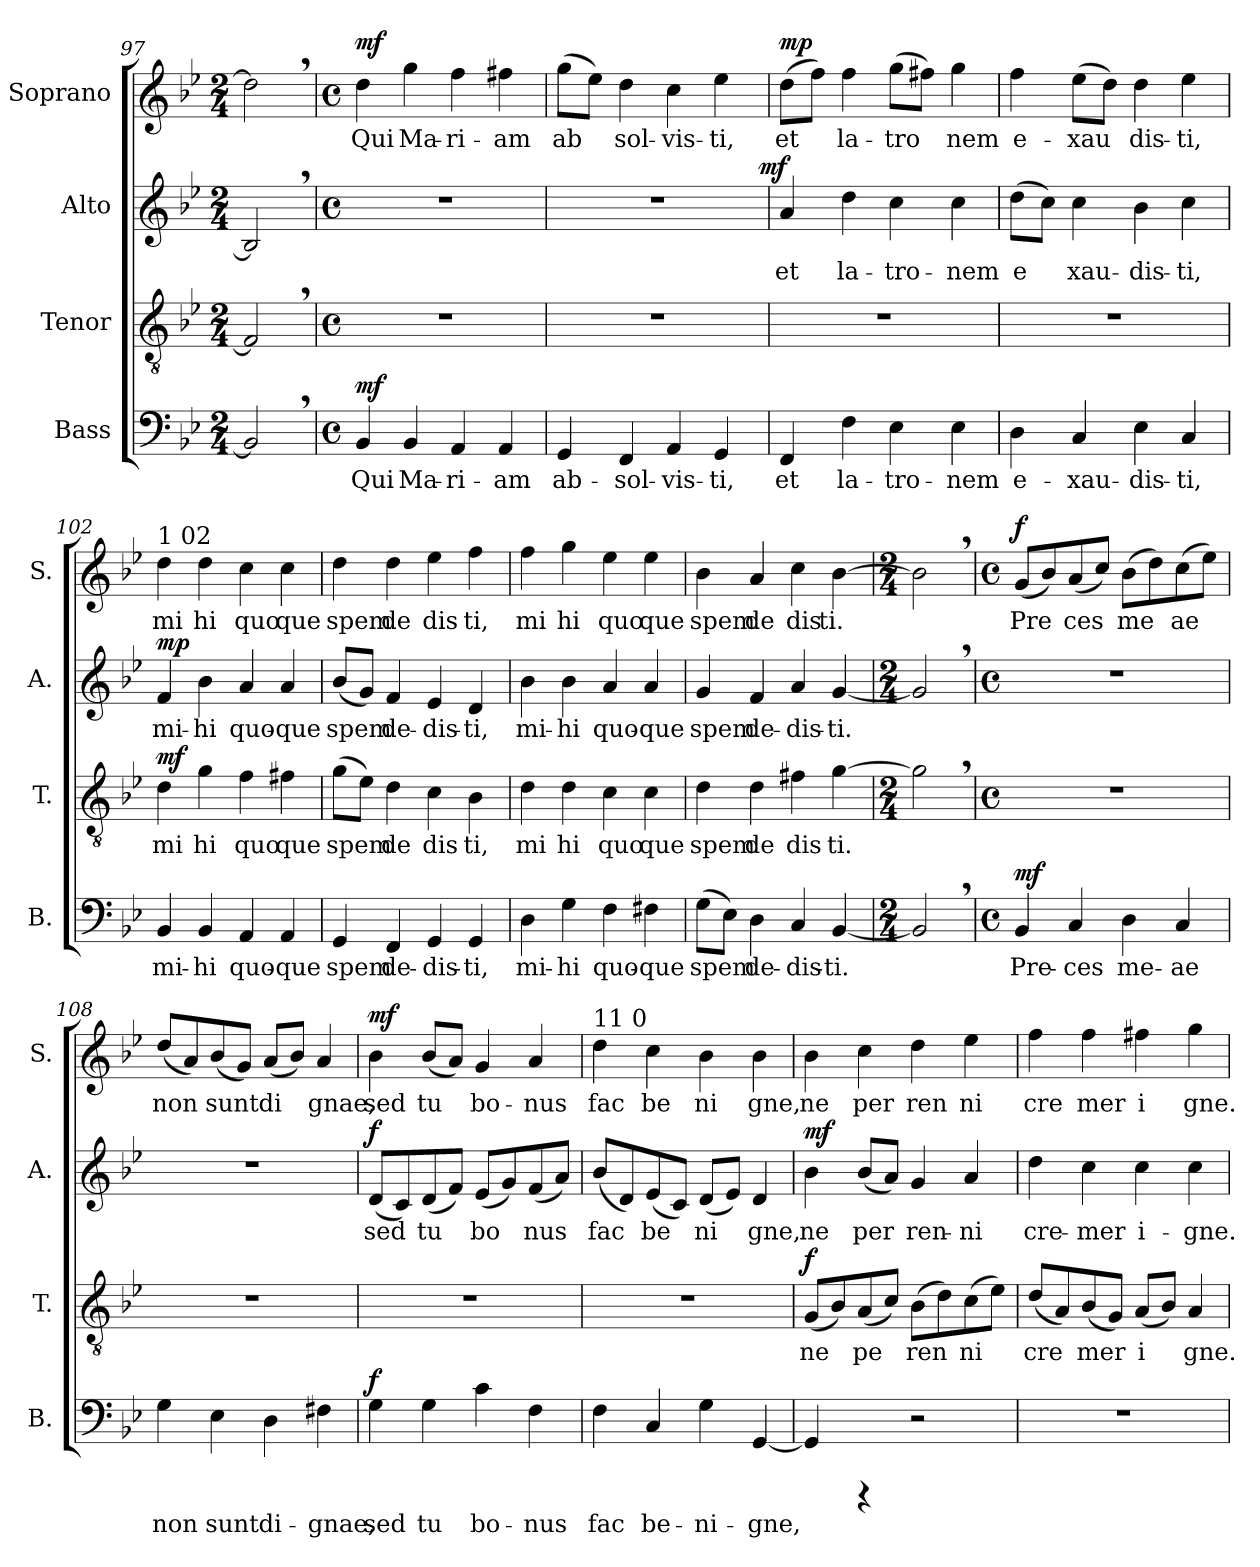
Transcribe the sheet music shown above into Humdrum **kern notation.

**kern	**text	**dynam	**kern	**text	**dynam	**kern	**text	**dynam	**kern	**text	**dynam
*part4	*part4	*part4	*part3	*part3	*part3	*part2	*part2	*part2	*part1	*part1	*part1
*staff4	*staff4	*staff4	*staff3	*staff3	*staff3	*staff2	*staff2	*staff2	*staff1	*staff1	*staff1
*I"Bass	*	*	*I"Tenor	*	*	*I"Alto	*	*	*I"Soprano	*	*
*I'B.	*	*	*I'T.	*	*	*I'A.	*	*	*I'S.	*	*
*clefF4	*	*	*clefGv2	*	*	*clefG2	*	*	*clefG2	*	*
*k[b-e-]	*	*	*k[b-e-]	*	*	*k[b-e-]	*	*	*k[b-e-]	*	*
*B-:	*	*	*B-:	*	*	*B-:	*	*	*B-:	*	*
*M2/4	*	*	*M2/4	*	*	*M2/4	*	*	*M2/4	*	*
=97	=97	=97	=97	=97	=97	=97	=97	=97	=97	=97	=97
!	!LO:LY:b:cj	!	!	!LO:LY:b:cj	!	!	!LO:LY:b:cj	!	!	!LO:LY:b:cj	!
2BB-,>/]	.	.	2F,>/]	.	.	2B-,>/]	.	.	2dd,>\]	.	.
!!LO:PB:g=z
=98	=98	=98	=98	=98	=98	=98	=98	=98	=98	=98	=98
*M4/4	*	*	*M4/4	*	*	*M4/4	*	*	*M4/4	*	*
*met(c)	*	*	*met(c)	*	*	*met(c)	*	*	*met(c)	*	*
!	!LO:LY:b:cj	!LO:DY:a	!	!	!	!	!	!	!	!LO:LY:b:cj	!LO:DY:a
4BB-/	Qui	mf	1r	.	.	1r	.	.	4dd\	Qui	mf
!	!LO:LY:b:cj	!	!	!	!	!	!	!	!	!LO:LY:b:cj	!
4BB-/	Ma-	.	.	.	.	.	.	.	4gg\	Ma-	.
!	!LO:LY:b:cj	!	!	!	!	!	!	!	!	!LO:LY:b:cj	!
4AA/	-ri-	.	.	.	.	.	.	.	4ff\	-ri-	.
!	!LO:LY:b:cj	!	!	!	!	!	!	!	!	!LO:LY:b:cj	!
4AA/	-am	.	.	.	.	.	.	.	4ff#X\	-am	.
=99	=99	=99	=99	=99	=99	=99	=99	=99	=99	=99	=99
!	!LO:LY:b:cj	!	!	!	!	!	!	!	!	!LO:LY:b:cj	!
*	*	*	*	*	*	*^	*	*	*	*	*
4GG/	ab-	.	1r	.	.	1r	2ryy	.	.	(>8gg\L	ab-	.
!	!	!	!	!	!	!	!	!	!	!	!LO:LY:b:cj	!
.	.	.	.	.	.	.	.	.	.	8ee-\J)	--	.
!	!LO:LY:b:cj	!	!	!	!	!	!	!	!	!	!LO:LY:b:cj	!
4FF/	-sol-	.	.	.	.	.	.	.	.	4dd\	-sol-	.
!	!LO:LY:b:cj	!	!	!	!	!	!	!	!	!	!LO:LY:b:cj	!
4AA/	-vis-	.	.	.	.	.	4ryy	.	.	4cc\	-vis-	.
!	!LO:LY:b:cj	!	!	!	!	!	!	!	!	!	!LO:LY:b:cj	!
4GG/	-ti,	.	.	.	.	.	8...ryy	.	.	4ee-\	-ti,	.
!	!	!	!	!	!	!	!	!	!LO:DY:a	!	!	!
.	.	.	.	.	.	.	64ryy	.	mf	.	.	.
=100	=100	=100	=100	=100	=100	=100	=100	=100	=100	=100	=100	=100
!	!LO:LY:b:cj	!	!	!	!	!	!	!LO:LY:b:cj	!	!	!LO:LY:b:cj	!LO:DY:a
*	*	*	*	*	*	*v	*v	*	*	*	*	*
4FF/	et	.	1r	.	.	4a/	et	.	(>8dd\L	et	mp
!	!	!	!	!	!	!	!	!	!	!LO:LY:b:cj	!
.	.	.	.	.	.	.	.	.	8ff\J)	.	.
!	!LO:LY:b:cj	!	!	!	!	!	!LO:LY:b:cj	!	!	!LO:LY:b:cj	!
4F\	la-	.	.	.	.	4dd\	la-	.	4ff\	la-	.
!	!LO:LY:b:cj	!	!	!	!	!	!LO:LY:b:cj	!	!	!LO:LY:b:cj	!
4E-\	-tro-	.	.	.	.	4cc\	-tro-	.	(>8gg\L	-tro-	.
!	!	!	!	!	!	!	!	!	!	!LO:LY:b:cj	!
.	.	.	.	.	.	.	.	.	8ff#X\J)	--	.
!	!LO:LY:b:cj	!	!	!	!	!	!LO:LY:b:cj	!	!	!LO:LY:b:cj	!
4E-\	-nem	.	.	.	.	4cc\	-nem	.	4gg\	-nem	.
=101	=101	=101	=101	=101	=101	=101	=101	=101	=101	=101	=101
!	!LO:LY:b:cj	!	!	!	!	!	!LO:LY:b:cj	!	!	!LO:LY:b:cj	!
4D\	e-	.	1r	.	.	(>8dd\L	e-	.	4ff\	e-	.
!	!	!	!	!	!	!	!LO:LY:b:cj	!	!	!	!
.	.	.	.	.	.	8cc\J)	--	.	.	.	.
!	!LO:LY:b:cj	!	!	!	!	!	!LO:LY:b:cj	!	!	!LO:LY:b:cj	!
4C/	-xau-	.	.	.	.	4cc\	-xau-	.	(>8ee-\L	-xau-	.
!	!	!	!	!	!	!	!	!	!	!LO:LY:b:cj	!
.	.	.	.	.	.	.	.	.	8dd\J)	--	.
!	!LO:LY:b:cj	!	!	!	!	!	!LO:LY:b:cj	!	!	!LO:LY:b:cj	!
4E-\	-dis-	.	.	.	.	4b-\	-dis-	.	4dd\	-dis-	.
!	!LO:LY:b:cj	!	!	!	!	!	!LO:LY:b:cj	!	!	!LO:LY:b:cj	!
4C/	-ti,	.	.	.	.	4cc\	-ti,	.	4ee-\	-ti,	.
!!LO:PB:g=z
=102	=102	=102	=102	=102	=102	=102	=102	=102	=102	=102	=102
!	!	!	!	!	!	!	!	!	!LO:TX:a:t=1 02	!	!
!	!LO:LY:b:cj	!	!	!LO:LY:b:cj	!LO:DY:a	!	!LO:LY:b:cj	!LO:DY:a	!	!LO:LY:b:cj	!
4BB-/	mi-	.	4d\	mi	mf	4f/	mi-	mp	4dd\	mi	.
!	!LO:LY:b:cj	!	!	!LO:LY:b:cj	!	!	!LO:LY:b:cj	!	!	!LO:LY:b:cj	!
4BB-/	-hi	.	4g\	hi	.	4b-\	-hi	.	4dd\	hi	.
!	!LO:LY:b:cj	!	!	!LO:LY:b:cj	!	!	!LO:LY:b:cj	!	!	!LO:LY:b:cj	!
4AA/	quo-	.	4f\	quo	.	4a/	quo-	.	4cc\	quo	.
!	!LO:LY:b:cj	!	!	!LO:LY:b:cj	!	!	!LO:LY:b:cj	!	!	!LO:LY:b:cj	!
4AA/	-que	.	4f#X\	que	.	4a/	-que	.	4cc\	que	.
=103	=103	=103	=103	=103	=103	=103	=103	=103	=103	=103	=103
!	!LO:LY:b:cj	!	!	!LO:LY:b:cj	!	!	!LO:LY:b:cj	!	!	!LO:LY:b:cj	!
4GG/	spem	.	(>8g\L	spem	.	(>8b-/L	spem	.	4dd\	spem	.
!	!	!	!	!LO:LY:b:cj	!	!	!LO:LY:b:cj	!	!	!	!
.	.	.	8e-\J)	.	.	8g/J)	.	.	.	.	.
!	!LO:LY:b:cj	!	!	!LO:LY:b:cj	!	!	!LO:LY:b:cj	!	!	!LO:LY:b:cj	!
4FF/	de-	.	4d\	de	.	4f/	de-	.	4dd\	de	.
!	!LO:LY:b:cj	!	!	!LO:LY:b:cj	!	!	!LO:LY:b:cj	!	!	!LO:LY:b:cj	!
4GG/	-dis-	.	4c\	dis	.	4e-/	-dis-	.	4ee-\	dis	.
!	!LO:LY:b:cj	!	!	!LO:LY:b:cj	!	!	!LO:LY:b:cj	!	!	!LO:LY:b:cj	!
4GG/	-ti,	.	4B-\	ti,	.	4d/	-ti,	.	4ff\	ti,	.
=104	=104	=104	=104	=104	=104	=104	=104	=104	=104	=104	=104
!	!LO:LY:b:cj	!	!	!LO:LY:b:cj	!	!	!LO:LY:b:cj	!	!	!LO:LY:b:cj	!
4D\	mi-	.	4d\	mi	.	4b-\	mi-	.	4ff\	mi	.
!	!LO:LY:b:cj	!	!	!LO:LY:b:cj	!	!	!LO:LY:b:cj	!	!	!LO:LY:b:cj	!
4G\	-hi	.	4d\	hi	.	4b-\	-hi	.	4gg\	hi	.
!	!LO:LY:b:cj	!	!	!LO:LY:b:cj	!	!	!LO:LY:b:cj	!	!	!LO:LY:b:cj	!
4F\	quo-	.	4c\	quo	.	4a/	quo-	.	4ee-\	quo	.
!	!LO:LY:b:cj	!	!	!LO:LY:b:cj	!	!	!LO:LY:b:cj	!	!	!LO:LY:b:cj	!
4F#X\	-que	.	4c\	que	.	4a/	-que	.	4ee-\	que	.
=105	=105	=105	=105	=105	=105	=105	=105	=105	=105	=105	=105
!	!LO:LY:b:cj	!	!	!LO:LY:b:cj	!	!	!LO:LY:b:cj	!	!	!LO:LY:b:cj	!
(>8G\L	spem	.	4d\	spem	.	4g/	spem	.	4b-\	spem	.
!	!LO:LY:b:cj	!	!	!	!	!	!	!	!	!	!
8E-\J)	.	.	.	.	.	.	.	.	.	.	.
!	!LO:LY:b:cj	!	!	!LO:LY:b:cj	!	!	!LO:LY:b:cj	!	!	!LO:LY:b:cj	!
4D\	de-	.	4d\	de	.	4f/	de-	.	4a/	de	.
!	!LO:LY:b:cj	!	!	!LO:LY:b:cj	!	!	!LO:LY:b:cj	!	!	!LO:LY:b:cj	!
4C/	-dis-	.	4f#X\	dis	.	4a/	-dis-	.	4cc\	dis	.
!	!LO:LY:b:cj	!	!	!LO:LY:b:cj	!	!	!LO:LY:b:cj	!	!	!LO:LY:b:cj	!
[<4BB-/	-ti.	.	[>4g\	ti.	.	[<4g/	-ti.	.	[>4b-\	ti.	.
=106	=106	=106	=106	=106	=106	=106	=106	=106	=106	=106	=106
*M2/4	*	*	*M2/4	*	*	*M2/4	*	*	*M2/4	*	*
!	!LO:LY:b:cj	!	!	!LO:LY:b:cj	!	!	!LO:LY:b:cj	!	!	!LO:LY:b:cj	!
2BB-,>/]	.	.	2g,<\]	.	.	2g,>/]	.	.	2b-,>\]	.	.
!!LO:PB:g=z
=107	=107	=107	=107	=107	=107	=107	=107	=107	=107	=107	=107
*M4/4	*	*	*M4/4	*	*	*M4/4	*	*	*M4/4	*	*
*met(c)	*	*	*met(c)	*	*	*met(c)	*	*	*met(c)	*	*
!	!LO:LY:b:cj	!LO:DY:a	!	!	!	!	!	!	!	!LO:LY:b:cj	!LO:DY:a
4BB-/	Pre-	mf	1r	.	.	1r	.	.	(>8g/L	Pre-	f
!	!	!	!	!	!	!	!	!	!	!LO:LY:b:cj	!
.	.	.	.	.	.	.	.	.	8b-/)	--	.
!	!LO:LY:b:cj	!	!	!	!	!	!	!	!	!LO:LY:b:cj	!
4C/	-ces	.	.	.	.	.	.	.	(>8a/	-ces	.
!	!	!	!	!	!	!	!	!	!	!LO:LY:b:cj	!
.	.	.	.	.	.	.	.	.	8cc/J)	.	.
!	!LO:LY:b:cj	!	!	!	!	!	!	!	!	!LO:LY:b:cj	!
4D\	me-	.	.	.	.	.	.	.	(>8b-\L	me-	.
!	!	!	!	!	!	!	!	!	!	!LO:LY:b:cj	!
.	.	.	.	.	.	.	.	.	8dd\)	--	.
!	!LO:LY:b:cj	!	!	!	!	!	!	!	!	!LO:LY:b:cj	!
4C/	-ae	.	.	.	.	.	.	.	(>8cc\	-ae	.
!	!	!	!	!	!	!	!	!	!	!LO:LY:b:cj	!
.	.	.	.	.	.	.	.	.	8ee-\J)	.	.
=108	=108	=108	=108	=108	=108	=108	=108	=108	=108	=108	=108
!	!LO:LY:b:cj	!	!	!	!	!	!	!	!	!LO:LY:b:cj	!
4G\	non	.	1r	.	.	1r	.	.	(>8dd/L	non	.
!	!	!	!	!	!	!	!	!	!	!LO:LY:b:cj	!
.	.	.	.	.	.	.	.	.	8a/)	.	.
!	!LO:LY:b:cj	!	!	!	!	!	!	!	!	!LO:LY:b:cj	!
4E-\	sunt	.	.	.	.	.	.	.	(>8b-/	sunt	.
!	!	!	!	!	!	!	!	!	!	!LO:LY:b:cj	!
.	.	.	.	.	.	.	.	.	8g/J)	.	.
!	!LO:LY:b:cj	!	!	!	!	!	!	!	!	!LO:LY:b:cj	!
4D\	di-	.	.	.	.	.	.	.	(>8a/L	di-	.
!	!	!	!	!	!	!	!	!	!	!LO:LY:b:cj	!
.	.	.	.	.	.	.	.	.	8b-/J)	--	.
!	!LO:LY:b:cj	!	!	!	!	!	!	!	!	!LO:LY:b:cj	!
4F#X\	-gnae,	.	.	.	.	.	.	.	4a/	-gnae,	.
=109	=109	=109	=109	=109	=109	=109	=109	=109	=109	=109	=109
!	!LO:LY:b:cj	!LO:DY:a	!	!	!	!	!LO:LY:b:cj	!LO:DY:a	!	!LO:LY:b:cj	!LO:DY:a
4G\	sed	f	1r	.	.	(>8d/L	sed	f	4b-\	sed	mf
!	!	!	!	!	!	!	!LO:LY:b:cj	!	!	!	!
.	.	.	.	.	.	8c/)	.	.	.	.	.
!	!LO:LY:b:cj	!	!	!	!	!	!LO:LY:b:cj	!	!	!LO:LY:b:cj	!
4G\	tu	.	.	.	.	(>8d/	tu	.	(>8b-/L	tu	.
!	!	!	!	!	!	!	!LO:LY:b:cj	!	!	!LO:LY:b:cj	!
.	.	.	.	.	.	8f/J)	.	.	8a/J)	.	.
!	!LO:LY:b:cj	!	!	!	!	!	!LO:LY:b:cj	!	!	!LO:LY:b:cj	!
4c\	bo-	.	.	.	.	(>8e-/L	bo-	.	4g/	bo-	.
!	!	!	!	!	!	!	!LO:LY:b:cj	!	!	!	!
.	.	.	.	.	.	8g/)	--	.	.	.	.
!	!LO:LY:b:cj	!	!	!	!	!	!LO:LY:b:cj	!	!	!LO:LY:b:cj	!
4F\	-nus	.	.	.	.	(>8f/	-nus	.	4a/	-nus	.
!	!	!	!	!	!	!	!LO:LY:b:cj	!	!	!	!
.	.	.	.	.	.	8a/J)	.	.	.	.	.
!!LO:PB:g=z
=110	=110	=110	=110	=110	=110	=110	=110	=110	=110	=110	=110
!	!	!	!	!	!	!	!	!	!LO:TX:a:t=11 0	!	!
!	!LO:LY:b:cj	!	!	!	!	!	!LO:LY:b:cj	!	!	!LO:LY:b:cj	!
4F\	fac	.	1r	.	.	(>8b-/L	fac	.	4dd\	fac	.
!	!	!	!	!	!	!	!LO:LY:b:cj	!	!	!	!
.	.	.	.	.	.	8d/)	.	.	.	.	.
!	!LO:LY:b:cj	!	!	!	!	!	!LO:LY:b:cj	!	!	!LO:LY:b:cj	!
4C/	be-	.	.	.	.	(>8e-/	be-	.	4cc\	be	.
!	!	!	!	!	!	!	!LO:LY:b:cj	!	!	!	!
.	.	.	.	.	.	8c/J)	--	.	.	.	.
!	!LO:LY:b:cj	!	!	!	!	!	!LO:LY:b:cj	!	!	!LO:LY:b:cj	!
4G\	-ni-	.	.	.	.	(>8d/L	-ni-	.	4b-\	ni	.
!	!	!	!	!	!	!	!LO:LY:b:cj	!	!	!	!
.	.	.	.	.	.	8e-/J)	--	.	.	.	.
!	!LO:LY:b:cj	!	!	!	!	!	!LO:LY:b:cj	!	!	!LO:LY:b:cj	!
[<4GG/	-gne,	.	.	.	.	4d/	-gne,	.	4b-\	gne,	.
=111	=111	=111	=111	=111	=111	=111	=111	=111	=111	=111	=111
!	!LO:LY:b:cj	!	!	!LO:LY:b:cj	!LO:DY:a	!	!LO:LY:b:cj	!LO:DY:a	!	!LO:LY:b:cj	!
4GG/]	.	.	(>8G/L	ne	f	4b-\	ne	mf	4b-\	ne	.
!	!	!	!	!LO:LY:b:cj	!	!	!	!	!	!	!
.	.	.	8B-/)	.	.	.	.	.	.	.	.
!	!	!	!	!LO:LY:b:cj	!	!	!LO:LY:b:cj	!	!	!LO:LY:b:cj	!
4rCCC	.	.	(>8A/	pe-	.	(>8b-/L	per-	.	4cc\	per	.
!	!	!	!	!LO:LY:b:cj	!	!	!LO:LY:b:cj	!	!	!	!
.	.	.	8c/J)	--	.	8a/J)	--	.	.	.	.
!	!	!	!	!LO:LY:b:cj	!	!	!LO:LY:b:cj	!	!	!LO:LY:b:cj	!
2r	.	.	(>8B-\L	-ren-	.	4g/	-ren-	.	4dd\	ren	.
!	!	!	!	!LO:LY:b:cj	!	!	!	!	!	!	!
.	.	.	8d\)	--	.	.	.	.	.	.	.
!	!	!	!	!LO:LY:b:cj	!	!	!LO:LY:b:cj	!	!	!LO:LY:b:cj	!
.	.	.	(>8c\	-ni	.	4a/	-ni	.	4ee-\	ni	.
!	!	!	!	!LO:LY:b:cj	!	!	!	!	!	!	!
.	.	.	8e-\J)	.	.	.	.	.	.	.	.
=112	=112	=112	=112	=112	=112	=112	=112	=112	=112	=112	=112
!	!	!	!	!LO:LY:b:cj	!	!	!LO:LY:b:cj	!	!	!LO:LY:b:cj	!
1r	.	.	(>8d/L	cre-	.	4dd\	cre-	.	4ff\	cre	.
!	!	!	!	!LO:LY:b:cj	!	!	!	!	!	!	!
.	.	.	8A/)	--	.	.	.	.	.	.	.
!	!	!	!	!LO:LY:b:cj	!	!	!LO:LY:b:cj	!	!	!LO:LY:b:cj	!
.	.	.	(>8B-/	-mer	.	4cc\	-mer	.	4ff\	mer	.
!	!	!	!	!LO:LY:b:cj	!	!	!	!	!	!	!
.	.	.	8G/J)	.	.	.	.	.	.	.	.
!	!	!	!	!LO:LY:b:cj	!	!	!LO:LY:b:cj	!	!	!LO:LY:b:cj	!
.	.	.	(>8A/L	i-	.	4cc\	i-	.	4ff#X\	i	.
!	!	!	!	!LO:LY:b:cj	!	!	!	!	!	!	!
.	.	.	8B-/J)	--	.	.	.	.	.	.	.
!	!	!	!	!LO:LY:b:cj	!	!	!LO:LY:b:cj	!	!	!LO:LY:b:cj	!
.	.	.	4A/	-gne.	.	4cc\	-gne.	.	4gg\	gne.	.
=	=	=	=	=	=	=	=	=	=	=	=
*-	*-	*-	*-	*-	*-	*-	*-	*-	*-	*-	*-
